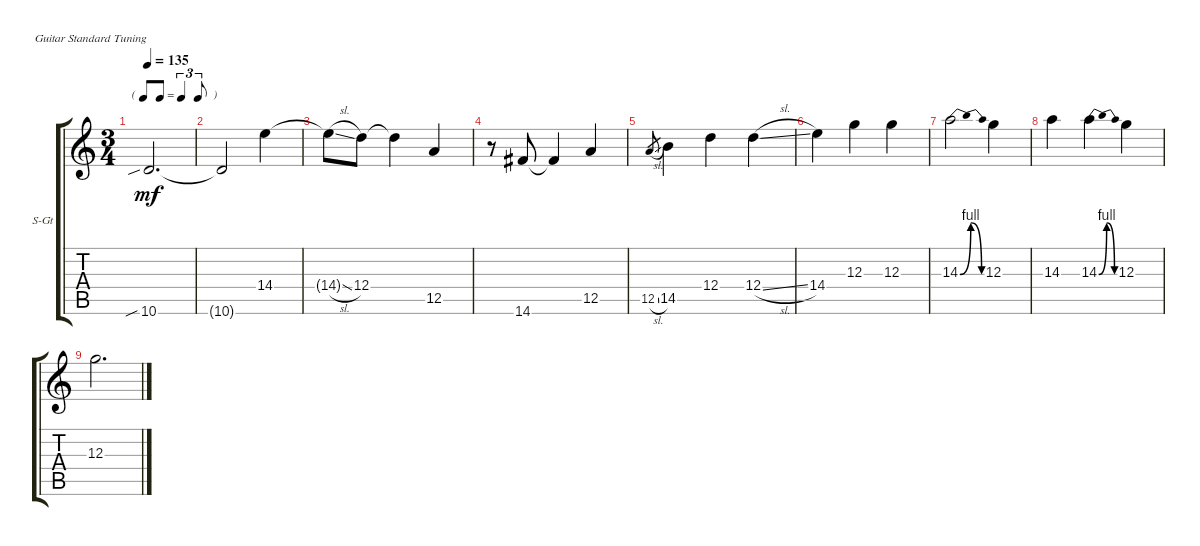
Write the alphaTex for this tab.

\defaultSystemsLayout 4
\bracketExtendMode groupsimilarinstruments
\firstSystemTrackNameOrientation horizontal
\otherSystemsTrackNameOrientation horizontal
\track ("Solo Guitar" "S-Gt") {instrument acousticguitarsteel}
\staff {score tabs}
\tuning (E4 B3 G3 D3 A2 E2)
\ts (3 4)
\tf triplet8th
\tempo 135
\clef g2
\ks c
10.6{sib}.2{d dy mf} |
10.6{t}.2 14.4.4 |
14.4{sl t}.8 12.4.8 12.4{t}.4 12.5.4 |
r.8 14.6.8 14.6{t}.4 12.5.4 |
12.5{sl}.8{gr} 14.5.4 12.4.4 12.4{sl}.4 |
14.4.4 12.3.4 12.3.4 |
14.3{be (bendrelease 0 0 30.599999999999998 4 35.4 4 41.4 0)}.2 12.3.4 |
14.3.4 14.3{be (bendrelease 0 0 9.6 4 10.799999999999999 4 59.4 0)}.4 12.3.4 |
12.3.2{d}
